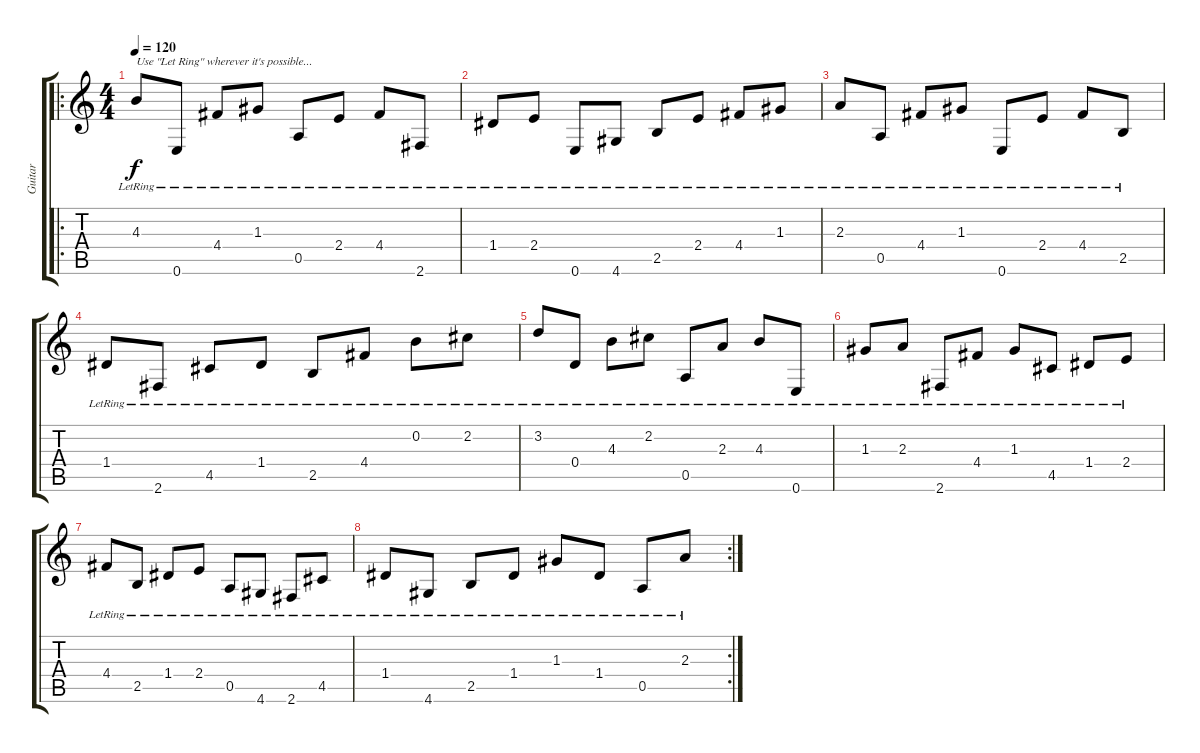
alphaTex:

\track ("Guitar" "Guitar") {instrument acousticguitarnylon}
\staff {score tabs}
\tuning (E4 B3 G3 D3 A2 E2) {hide}
\ro
\ts (4 4)
\tempo 120
\clef g2
\ks c
4.3{lr}.8{txt "Use \"Let Ring\" wherever it's possible..." dy f instrument acousticguitarnylon} 0.6{lr}.8 4.4{lr}.8 1.3{lr}.8 0.5{lr}.8 2.4{lr}.8 4.4{lr}.8 2.6{lr}.8 |
1.4{lr}.8 2.4{lr}.8 0.6{lr}.8 4.6{lr}.8 2.5{lr}.8 2.4{lr}.8 4.4{lr}.8 1.3{lr}.8 |
2.3{lr}.8 0.5{lr}.8 4.4{lr}.8 1.3{lr}.8 0.6{lr}.8 2.4{lr}.8 4.4{lr}.8 2.5{lr}.8 |
1.4{lr}.8 2.6{lr}.8 4.5{lr}.8 1.4{lr}.8 2.5{lr}.8 4.4{lr}.8 0.2{lr}.8 2.2{lr}.8 |
3.2{lr}.8 0.4{lr}.8 4.3{lr}.8 2.2{lr}.8 0.5{lr}.8 2.3{lr}.8 4.3{lr}.8 0.6{lr}.8 |
1.3{lr}.8 2.3{lr}.8 2.6{lr}.8 4.4{lr}.8 1.3{lr}.8 4.5{lr}.8 1.4{lr}.8 2.4{lr}.8 |
4.4{lr}.8 2.5{lr}.8 1.4{lr}.8 2.4{lr}.8 0.5{lr}.8 4.6{lr}.8 2.6{lr}.8 4.5{lr}.8 |
\rc 2
1.4{lr}.8 4.6{lr}.8 2.5{lr}.8 1.4{lr}.8 1.3{lr}.8 1.4{lr}.8 0.5{lr}.8 2.3{lr}.8
